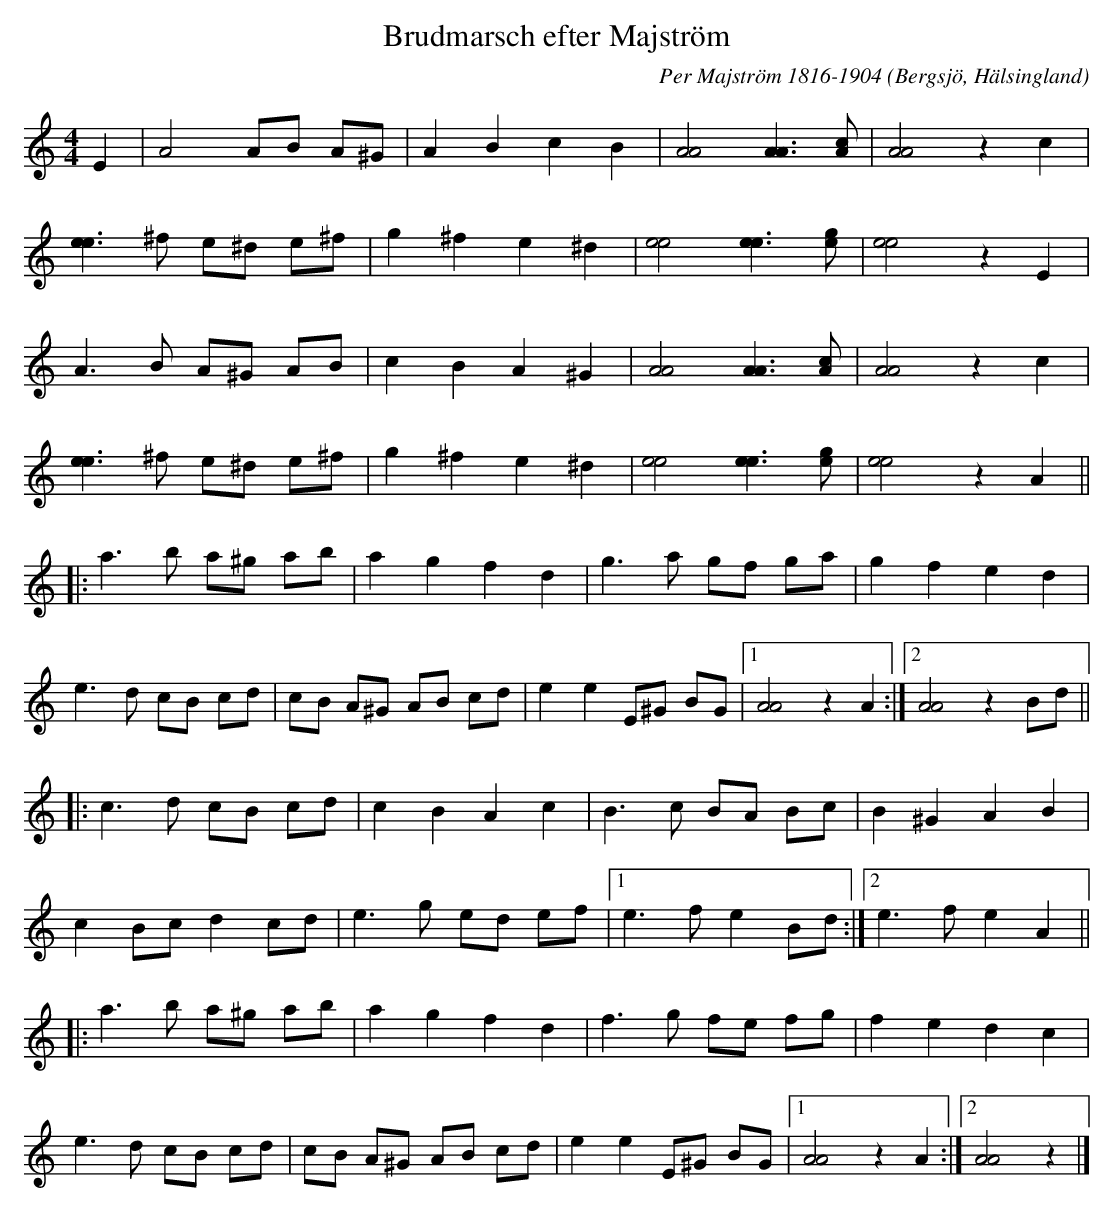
X:1
T:Brudmarsch efter Majström
C:Per Majström 1816-1904
O:Bergsjö, Hälsingland
M:4/4
L:1/8
K:Amin
E2 | A4 AB A^G | A2B2c2B2 | [AA]4 [AA]3[Ac] | [AA]4z2c2 |
[ee]3^f e^d e^f | g2^f2e2^d2 | [ee]4 [ee]3[eg] | [ee]4z2E2 |
A3B A^G AB | c2B2A2^G2 | [AA]4 [AA]3[Ac] | [AA]4z2c2 |
[ee]3^f e^d e^f | g2^f2e2^d2 | [ee]4 [ee]3[eg] | [ee]4z2A2 ||
|: a3b a^g ab | a2g2f2d2 | g3a gf ga | g2f2e2d2 |
e3d cB cd | cB A^G AB cd | e2e2E^G BG |1 [AA]4z2A2 :|2 [AA]4z2Bd ||
|: c3d cB cd | c2B2A2c2 | B3c BA Bc | B2^G2A2B2 |
c2Bc d2cd | e3g ed ef |1 e3fe2Bd :|2 e3fe2A2 ||
|: a3b a^g ab | a2g2f2d2 | f3g fe fg | f2e2d2c2 |
e3d cB cd | cB A^G AB cd | e2e2E^G BG |1 [AA]4z2A2 :|2 [AA]4z2 |]
